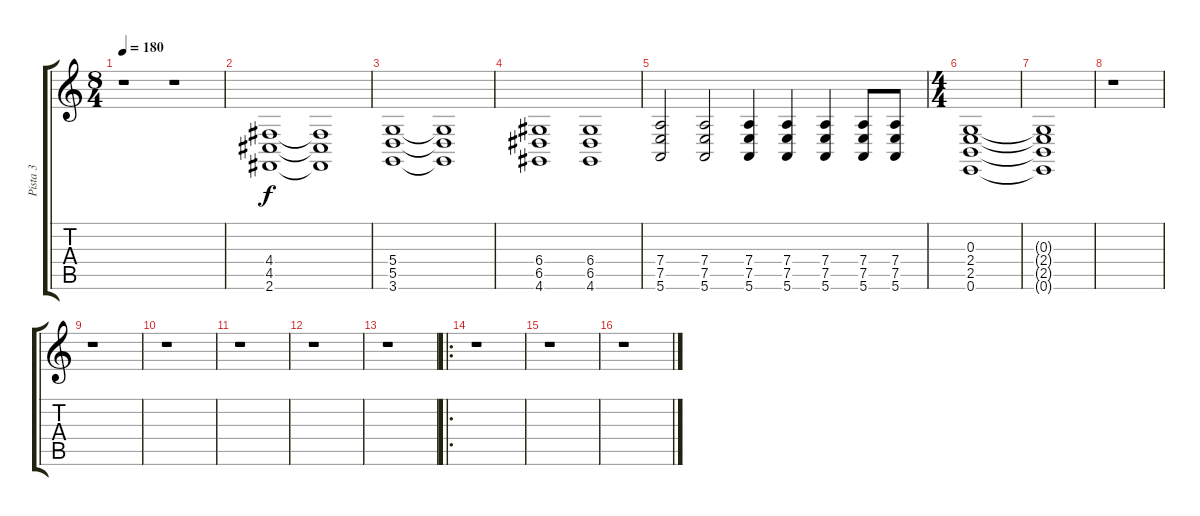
\track ("Pista 3" "Pista 3") {instrument brightacousticpiano}
\staff {score tabs}
\tuning (E4 B3 G3 D3 A2 E2) {hide}
\ts (8 4)
\tempo 180
\clef g2
\ks c
r.1{dy f} r.1 |
(4.4 4.5 2.6).1 (4.4{t} 4.5{t} 2.6{t}).1 |
(5.4 5.5 3.6).1 (5.4{t} 5.5{t} 3.6{t}).1 |
(6.4 6.5 4.6).1 (6.4 6.5 4.6).1 |
(7.4 7.5 5.6).2 (7.4 7.5 5.6).2 (7.4 7.5 5.6).4 (7.4 7.5 5.6).4 (7.4 7.5 5.6).4 (7.4 7.5 5.6).8 (7.4 7.5 5.6).8 |
\ts (4 4)
(0.3 2.4 2.5 0.6).1 |
(0.3{t} 2.4{t} 2.5{t} 0.6{t}).1 |
r.1 |
r.1 |
r.1 |
r.1 |
r.1 |
r.1 |
\ro
r.1 |
r.1 |
r.1
